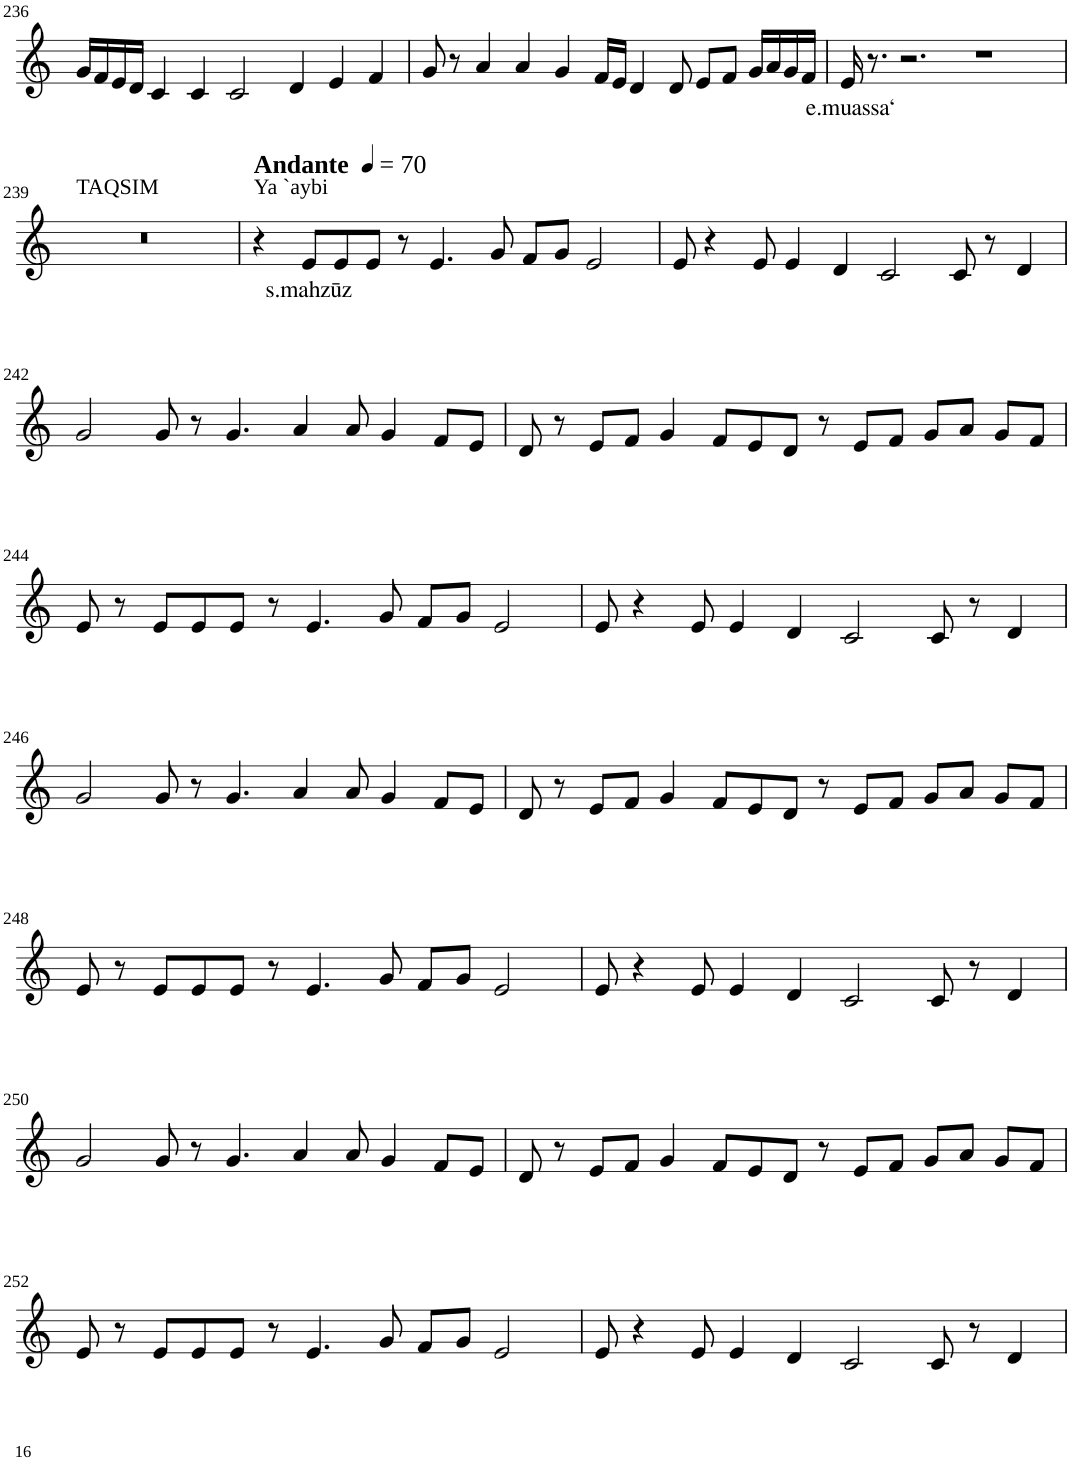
**kern	**text
*part1	*part1
*staff1	*staff1
*I"Violin	*
!!LO:PB:g=z
*clefG2	*
*k[]	*
*M8/4	*
=236	=236
16g/LL	.
16f/	.
16e/	.
16d/JJ	.
4c/	.
4c/	.
2c/	.
4d/	.
4e/	.
4f/	.
=237	=237
8g/	.
8r	.
4a/	.
4a/	.
4g/	.
16f/LL	.
16e/JJ	.
4d/	.
8d/	.
8e/L	.
8f/J	.
16g/LL	.
16a/	.
16g/	.
16f/JJ	.
=238	=238
!	!LO:LY:b
16e/	e.muassa‘
8.r	.
2.r	.
1r	.
!!LO:LB:g=z
=239	=239
!LO:TX:a:t=TAQSIM	!
0r	.
=240	=240
*MM70	*
!LO:TX:a:B:t=Andante	!
!LO:TX:a:t=Ya `aybi	!
4r	.
!	!LO:LY:b
8e/L	s.mahzūz
8e/	.
8e/J	.
8r	.
4.e/	.
8g/	.
8f/L	.
8g/J	.
2e/	.
=241	=241
8e/	.
4r	.
8e/	.
4e/	.
4d/	.
2c/	.
8c/	.
8r	.
4d/	.
!!LO:LB:g=z
=242	=242
2g/	.
8g/	.
8r	.
4.g/	.
4a/	.
8a/	.
4g/	.
8f/L	.
8e/J	.
=243	=243
8d/	.
8r	.
8e/L	.
8f/J	.
4g/	.
8f/L	.
8e/	.
8d/J	.
8r	.
8e/L	.
8f/J	.
8g/L	.
8a/J	.
8g/L	.
8f/J	.
!!LO:LB:g=z
=244	=244
8e/	.
8r	.
8e/L	.
8e/	.
8e/J	.
8r	.
4.e/	.
8g/	.
8f/L	.
8g/J	.
2e/	.
=245	=245
8e/	.
4r	.
8e/	.
4e/	.
4d/	.
2c/	.
8c/	.
8r	.
4d/	.
!!LO:LB:g=z
=246	=246
2g/	.
8g/	.
8r	.
4.g/	.
4a/	.
8a/	.
4g/	.
8f/L	.
8e/J	.
=247	=247
8d/	.
8r	.
8e/L	.
8f/J	.
4g/	.
8f/L	.
8e/	.
8d/J	.
8r	.
8e/L	.
8f/J	.
8g/L	.
8a/J	.
8g/L	.
8f/J	.
!!LO:LB:g=z
=248	=248
8e/	.
8r	.
8e/L	.
8e/	.
8e/J	.
8r	.
4.e/	.
8g/	.
8f/L	.
8g/J	.
2e/	.
=249	=249
8e/	.
4r	.
8e/	.
4e/	.
4d/	.
2c/	.
8c/	.
8r	.
4d/	.
!!LO:LB:g=z
=250	=250
2g/	.
8g/	.
8r	.
4.g/	.
4a/	.
8a/	.
4g/	.
8f/L	.
8e/J	.
=251	=251
8d/	.
8r	.
8e/L	.
8f/J	.
4g/	.
8f/L	.
8e/	.
8d/J	.
8r	.
8e/L	.
8f/J	.
8g/L	.
8a/J	.
8g/L	.
8f/J	.
!!LO:LB:g=z
=252	=252
8e/	.
8r	.
8e/L	.
8e/	.
8e/J	.
8r	.
4.e/	.
8g/	.
8f/L	.
8g/J	.
2e/	.
=253	=253
8e/	.
4r	.
8e/	.
4e/	.
4d/	.
2c/	.
8c/	.
8r	.
4d/	.
=	=
*-	*-
